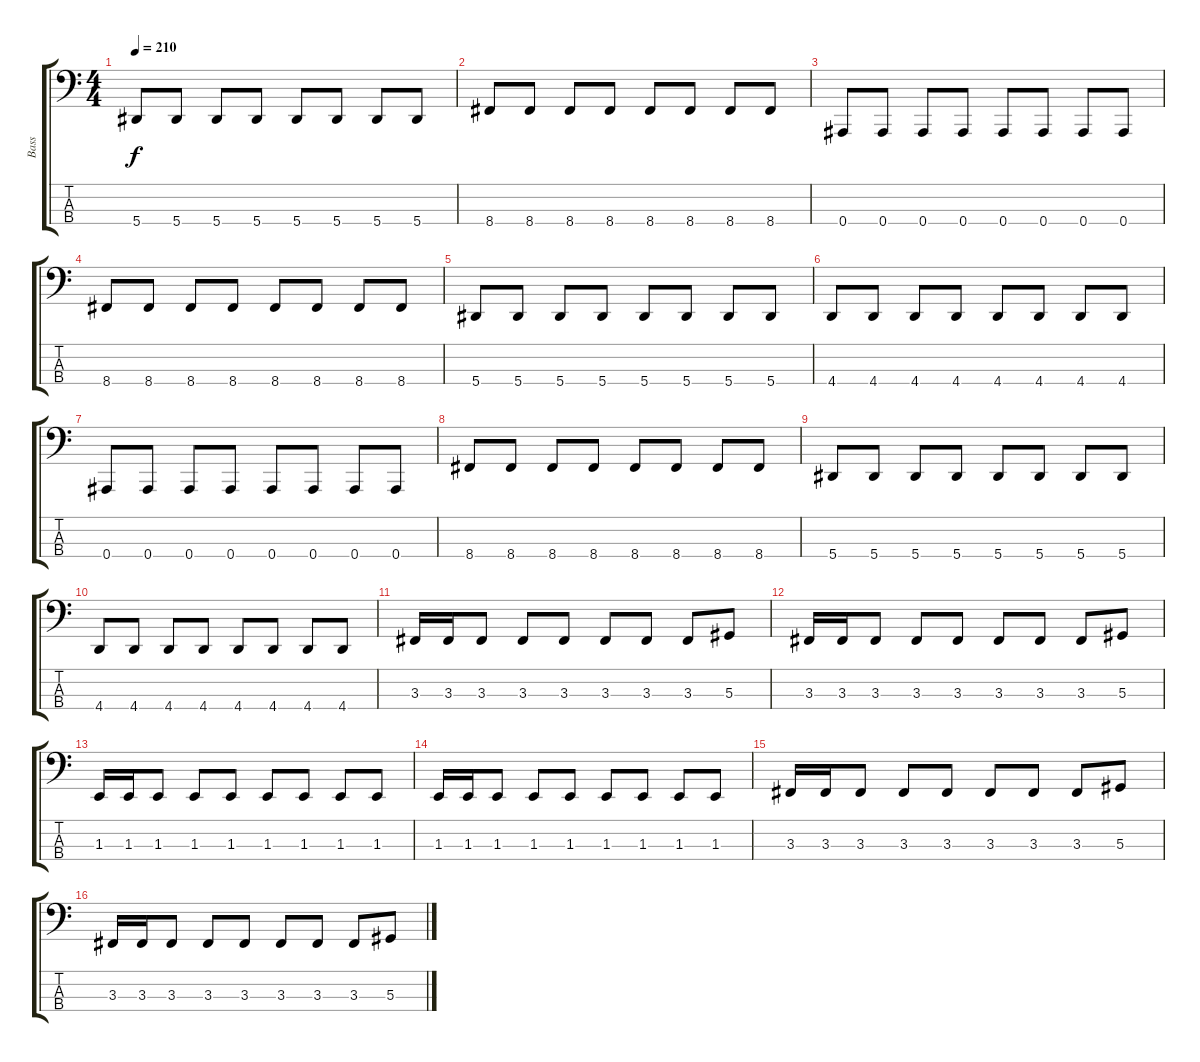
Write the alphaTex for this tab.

\track ("Bass" "Bass") {instrument electricbassfinger}
\staff {score tabs}
\tuning (Db2 Ab1 Eb1 Bb0) {hide}
\ts (4 4)
\tempo 210
\clef f4
\ks c
5.4.8{dy f} 5.4.8 5.4.8 5.4.8 5.4.8 5.4.8 5.4.8 5.4.8 |
8.4.8 8.4.8 8.4.8 8.4.8 8.4.8 8.4.8 8.4.8 8.4.8 |
0.4.8 0.4.8 0.4.8 0.4.8 0.4.8 0.4.8 0.4.8 0.4.8 |
8.4.8 8.4.8 8.4.8 8.4.8 8.4.8 8.4.8 8.4.8 8.4.8 |
5.4.8 5.4.8 5.4.8 5.4.8 5.4.8 5.4.8 5.4.8 5.4.8 |
4.4.8 4.4.8 4.4.8 4.4.8 4.4.8 4.4.8 4.4.8 4.4.8 |
0.4.8 0.4.8 0.4.8 0.4.8 0.4.8 0.4.8 0.4.8 0.4.8 |
8.4.8 8.4.8 8.4.8 8.4.8 8.4.8 8.4.8 8.4.8 8.4.8 |
5.4.8 5.4.8 5.4.8 5.4.8 5.4.8 5.4.8 5.4.8 5.4.8 |
4.4.8 4.4.8 4.4.8 4.4.8 4.4.8 4.4.8 4.4.8 4.4.8 |
3.3.16 3.3.16 3.3.8 3.3.8 3.3.8 3.3.8 3.3.8 3.3.8 5.3.8 |
3.3.16 3.3.16 3.3.8 3.3.8 3.3.8 3.3.8 3.3.8 3.3.8 5.3.8 |
1.3.16 1.3.16 1.3.8 1.3.8 1.3.8 1.3.8 1.3.8 1.3.8 1.3.8 |
1.3.16 1.3.16 1.3.8 1.3.8 1.3.8 1.3.8 1.3.8 1.3.8 1.3.8 |
3.3.16 3.3.16 3.3.8 3.3.8 3.3.8 3.3.8 3.3.8 3.3.8 5.3.8 |
3.3.16 3.3.16 3.3.8 3.3.8 3.3.8 3.3.8 3.3.8 3.3.8 5.3.8
